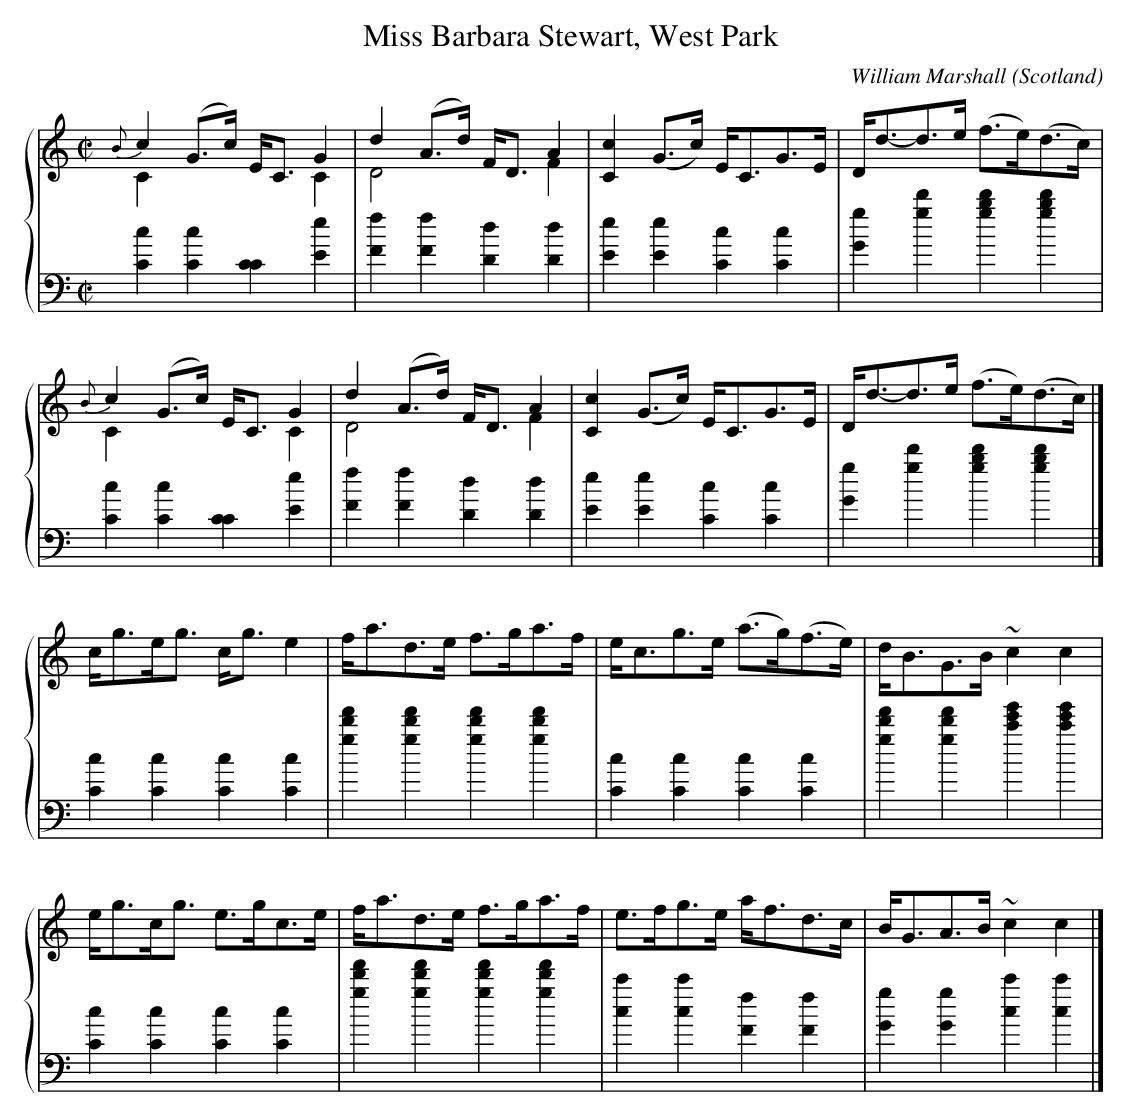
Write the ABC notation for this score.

X:1
T:Miss Barbara Stewart, West Park
C:William Marshall
L:1/8
M:C|
O:Scotland
K:C
%%staves {1 2}
V:1
{B}c2 (G>c) E<C G2 & C2x4C2  | d2 (A>d) F<D A2 & D4x2F2| \
[Cc]2 (G>c) E<CG>E | D<d-d>e (f>e)(d>c) |
{B}c2 (G>c) E<C G2 & C2x4C2  | d2 (A>d) F<D A2 & D4x2F2| \
[Cc]2 (G>c) E<CG>E | D<d-d>e (f>e)(d>c) |]
c<ge<g c<g e2 | f<ad>e f>ga>f | \
e<cg>e (a>g)(f>e) | d<BG>B ~c2 c2 |
e<gc<g e>gc>e | f<ad>e f>ga>f | \
e>fg>e a<fd>c | B<GA>B ~c2 c2 |]
V:2 clef=bass
L:1/4
[Cc] [Cc] [CC] [Ee] | [Ff] [Ff] [Dd] [Dd] | [Ee] [Ee] [Cc] [Cc] | [Gg] [gd'] [gbd'] [gbd'] | \
[Cc] [Cc] [CC] [Ee] | [Ff] [Ff] [Dd] [Dd] | [Ee] [Ee] [Cc] [Cc] | [Gg] [gd'] [gbd'] [gbd'] |] \
[Cc] [Cc] [Cc] [Cc] | [gd'f'] [gd'f'] [gd'f'] [gd'f'] | \
[Cc] [Cc] [Cc] [Cc] | [gd'f'] [gd'f'] [c'e'g'] [c'e'g'] | \
[Cc] [Cc] [Cc] [Cc] | [gd'f'] [gd'f'] [gd'f'] [gd'f'] | \
[cc'] [cc'] [Ff] [Ff] | [Gg] [Gg] [cc'] [cc'] |]
